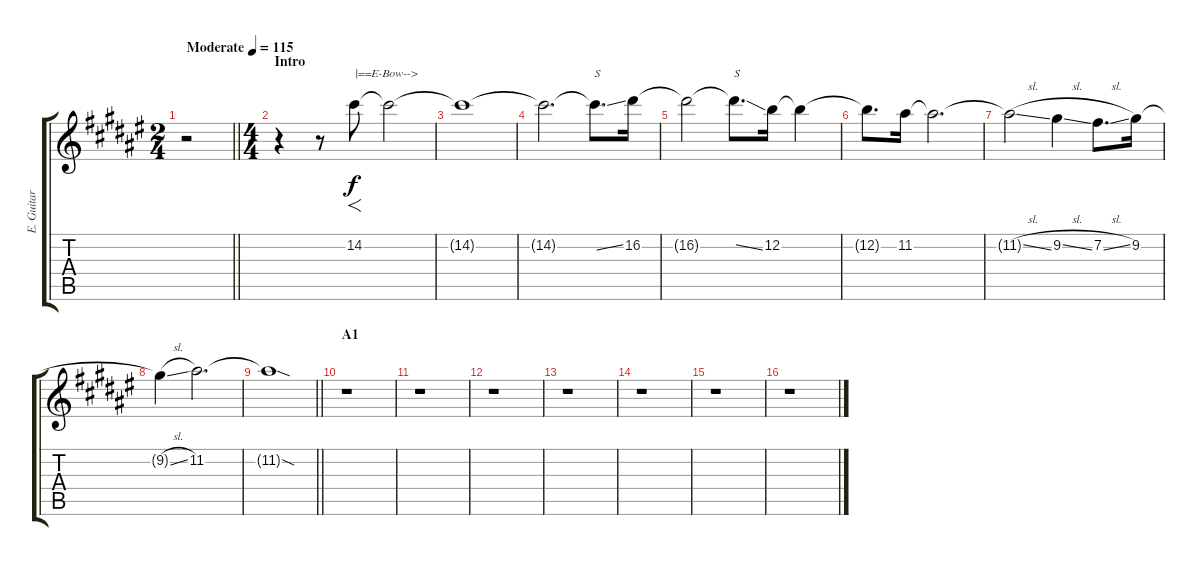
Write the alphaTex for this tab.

\track ("E. Guitar I" "E. Guitar ") {instrument overdrivenguitar}
\staff {score tabs}
\tuning (E4 B3 G3 D3 A2 E2) {hide}
\ts (2 4)
\tempo (115 "Moderate")
\clef g2
\barLineRight lightlight
\ks f#
r.2{dy f instrument overdrivenguitar} |
\ts (4 4)
\section ("" "Intro")
r.4 r.8 14.2.8{f txt "|==E-Bow-->"} 14.2{t}.2 |
14.2{t}.1 |
14.2{t}.2{d} 14.2{ss t}.8{d txt "S"} 16.2.16 |
16.2{t}.2 16.2{ss t}.8{d txt "S"} 12.2.16 12.2{t}.4 |
12.2{t}.8{d} 11.2.16 11.2{t}.2{d} |
11.2{sl t}.2 9.2{sl}.4 7.2{sl}.8{d} 9.2.16 |
9.2{sl t}.4 11.2.2{d} |
\barLineRight lightlight
11.2{sod t}.1 |
\section ("" "A1")
r.1 |
r.1 |
r.1 |
r.1 |
r.1 |
r.1 |
r.1
